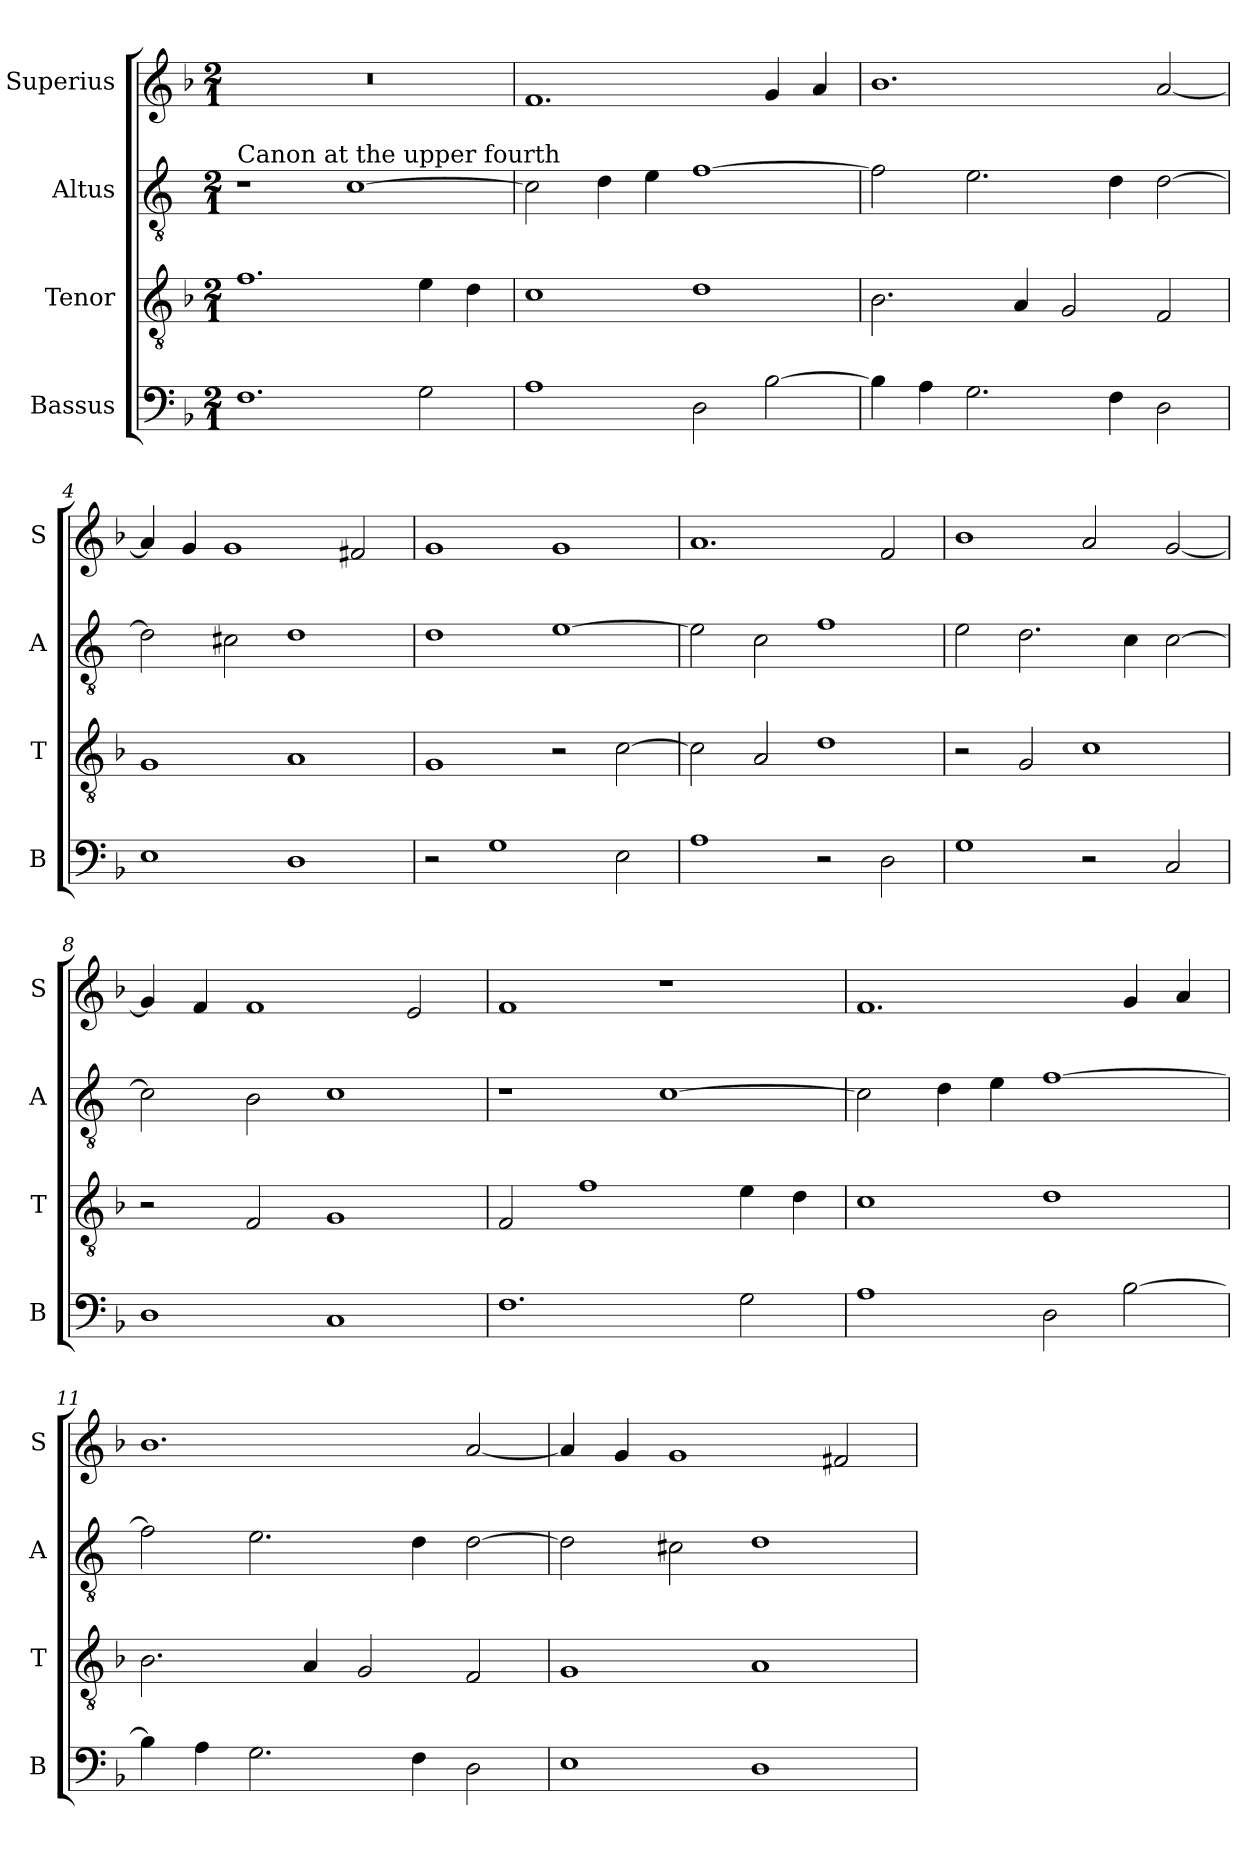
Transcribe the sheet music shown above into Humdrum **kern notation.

**kern	**kern	**kern	**kern
*part4	*part3	*part2	*part1
*staff4	*staff3	*staff2	*staff1
*I"Bassus	*I"Tenor	*I"Altus	*I"Superius
*I'B	*I'T	*I'A	*I'S
*clefF4	*clefGv2	*clefGv2	*clefG2
*k[b-]	*k[b-]	*k[]	*k[b-]
*M2/1	*M2/1	*M2/1	*M2/1
=1	=1	=1	=1
!	!	!LO:TX:a:t=Canon at the upper fourth	!
1.F	1.f	1r	0r
.	.	[1c	.
2G\	4e\	.	.
.	4d\	.	.
=2	=2	=2	=2
1A	1c	2c\]	1.f
.	.	4d\	.
.	.	4e\	.
2D\	1d	[1f	.
[2B-\	.	.	4g/
.	.	.	4a/
=3	=3	=3	=3
4B-\]	2.B-\	2f\]	1.b-
4A\	.	.	.
2.G\	.	2.e\	.
.	4A/	.	.
.	2G/	.	.
4F\	.	4d\	.
2D\	2F/	[2d\	[2a/
=4	=4	=4	=4
1E	1G	2d\]	4a/]
.	.	.	4g/
.	.	2c#X\	1g
1D	1A	1d	.
.	.	.	2f#X/
=5	=5	=5	=5
2r	1G	1d	1g
1G	.	.	.
.	2r	[1e	1g
2E\	[2c\	.	.
=6	=6	=6	=6
1A	2c\]	2e\]	1.a
.	2A/	2c\	.
2r	1d	1f	.
2D\	.	.	2f/
=7	=7	=7	=7
1G	2r	2e\	1b-
.	2G/	2.d\	.
2r	1c	.	2a/
.	.	4c\	.
2C/	.	[2c\	[2g/
=8	=8	=8	=8
1D	2r	2c\]	4g/]
.	.	.	4f/
.	2F/	2B\	1f
1C	1G	1c	.
.	.	.	2e/
=9	=9	=9	=9
1.F	2F/	1r	1f
.	1f	.	.
.	.	[1c	1r
2G\	4e\	.	.
.	4d\	.	.
=10	=10	=10	=10
1A	1c	2c\]	1.f
.	.	4d\	.
.	.	4e\	.
2D\	1d	[1f	.
[2B-\	.	.	4g/
.	.	.	4a/
=11	=11	=11	=11
4B-\]	2.B-\	2f\]	1.b-
4A\	.	.	.
2.G\	.	2.e\	.
.	4A/	.	.
.	2G/	.	.
4F\	.	4d\	.
2D\	2F/	[2d\	[2a/
=12	=12	=12	=12
1E	1G	2d\]	4a/]
.	.	.	4g/
.	.	2c#X\	1g
1D	1A	1d	.
.	.	.	2f#X/
=	=	=	=
*-	*-	*-	*-
